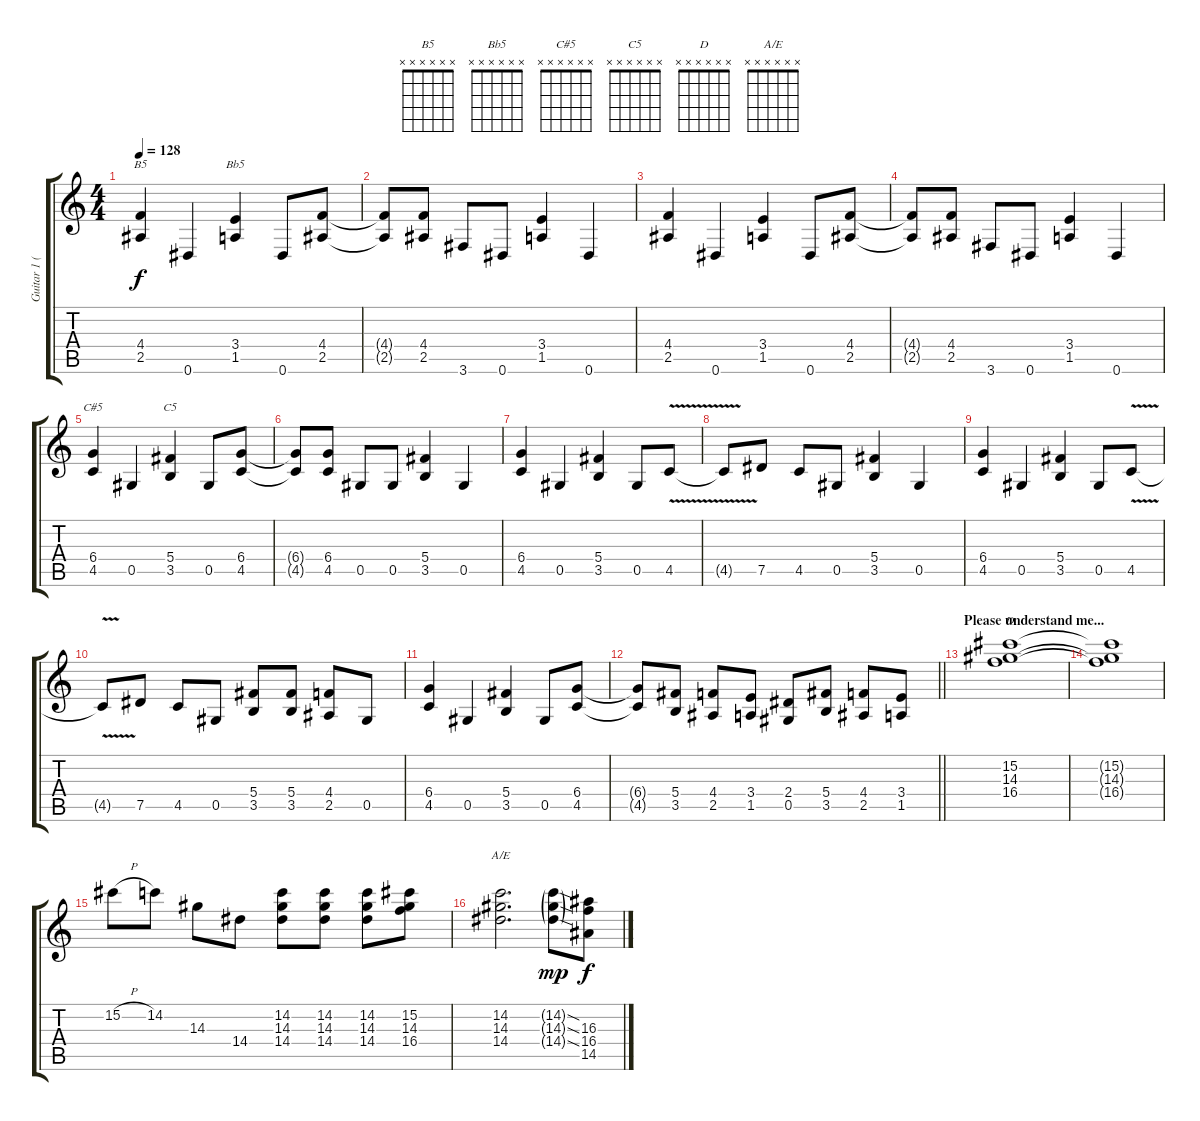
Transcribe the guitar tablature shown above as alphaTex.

\track ("Guitar 1 (Slash)" "Guitar 1 (") {instrument overdrivenguitar}
\staff {score tabs}
\tuning (Eb4 Bb3 Gb3 Db3 Ab2 Eb2) {hide}
\chord ("B5" x x x x x x)
\chord ("Bb5" x x x x x x)
\chord ("C#5" x x x x x x)
\chord ("C5" x x x x x x)
\chord ("D" x x x x x x)
\chord ("A/E" x x x x x x)
\ts (4 4)
\tempo 128
\clef g2
\ks c
(4.4 2.5).4{ch "B5" dy f} 0.6.4 (3.4 1.5).4{ch "Bb5"} 0.6.8 (4.4 2.5).8 |
(4.4{t} 2.5{t}).8 (4.4 2.5).8 3.6.8 0.6.8 (3.4 1.5).4 0.6.4 |
(4.4 2.5).4 0.6.4 (3.4 1.5).4 0.6.8 (4.4 2.5).8 |
(4.4{t} 2.5{t}).8 (4.4 2.5).8 3.6.8 0.6.8 (3.4 1.5).4 0.6.4 |
(6.4 4.5).4{ch "C#5"} 0.5.4 (5.4 3.5).4{ch "C5"} 0.5.8 (6.4 4.5).8 |
(6.4{t} 4.5{t}).8 (6.4 4.5).8 0.5.8 0.5.8 (5.4 3.5).4 0.5.4 |
(6.4 4.5).4 0.5.4 (5.4 3.5).4 0.5.8 4.5{v}.8 |
4.5{t}.8 7.5.8 4.5.8 0.5.8 (5.4 3.5).4 0.5.4 |
(6.4 4.5).4 0.5.4 (5.4 3.5).4 0.5.8 4.5{v}.8 |
4.5{t}.8 7.5.8 4.5.8 0.5.8 (5.4 3.5).8 (5.4 3.5).8 (4.4 2.5).8 0.5.8 |
(6.4 4.5).4 0.5.4 (5.4 3.5).4 0.5.8 (6.4 4.5).8 |
\barLineRight lightlight
(6.4{t} 4.5{t}).8 (5.4 3.5).8 (4.4 2.5).8 (3.4 1.5).8 (2.4 0.5).8 (5.4 3.5).8 (4.4 2.5).8 (3.4 1.5).8 |
\section ("" "Please understand me...")
(15.2 14.3 16.4).1{ch "D"} |
(15.2{t} 14.3{t} 16.4{t}).1 |
15.2{h}.8 14.2.8 14.3.8 14.4.8 (14.2 14.3 14.4).8 (14.2 14.3 14.4).8 (14.2 14.3 14.4).8 (15.2 14.3 16.4).8 |
(14.2 14.3 14.4).2{d ch "A/E"} (14.2{sod g} 14.3{sod g} 14.4{sod g}).8{dy mp} (16.3 16.4 14.5).8{dy f}
